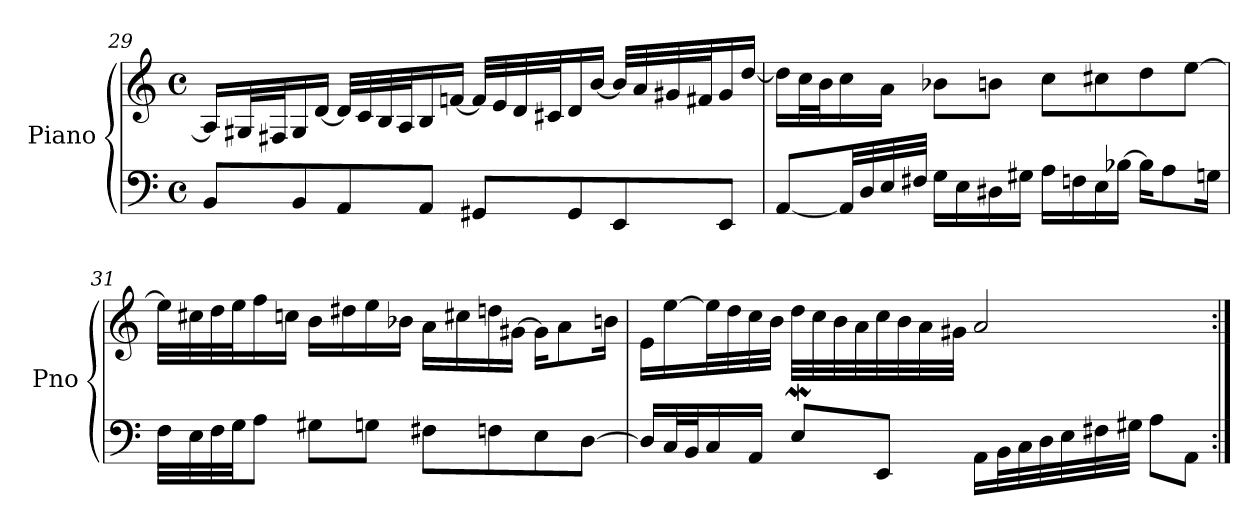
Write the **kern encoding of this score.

**kern	**kern
*part1	*part1
*staff2	*staff1
*I"Piano	*
*I'Pno	*
!!LO:LB:g=z
*clefF4	*clefG2
*k[]	*k[]
*M4/4	*M4/4
*met(c)	*met(c)
=29	=29
8BB/L	16A/LL]
.	32G#X/L
.	32F#X/J
8BB/	16G#/
.	[16d/JJ
8AA/	32d/LLL]
.	32c/
.	32B/
.	32A/J
8AA/J	16B/
.	[16fn/JJ
8GG#X/L	32f/LLL]
.	32e/
.	32d/
.	32c#X/J
8GG#/	16d/
.	[16b/JJ
8EE/	32b/LLL]
.	32a/
.	32g#X/
.	32f#X/J
8EE/J	16g#/
.	[16dd/JJ
=30	=30
[8AA/L	16dd\LL]
.	32cc\L
.	32b\J
32AA/LL]	16cc\
32D/	.
32E/	16a\JJ
32F#X/JJJ	.
16G\LL	8b-X\L
16E\	.
16D#X\	8bn\J
16G#X\JJ	.
16A\LL	8cc\L
16Fn\	.
16E\	8cc#X\
[16B-X\JJ	.
16B-\KL]	8dd\
8A\	.
.	[8ee\J
16Gn\Jk	.
!!LO:LB:g=z
=31	=31
32F\LLL	32ee\LLL]
32E\	32cc#X\
32F\	32dd\
32G\JJ	32ee\J
8A\J	16ff\
.	16ccn\JJ
8G#X\L	16b\LL
.	16dd#X\
8Gn\J	16ee\
.	16b-X\JJ
8F#X\L	16a\LL
.	16cc#X\
8Fn\	16ddn\
.	[16g#X\JJ
8E\	16g#\KL]
.	8a\
[8D\J	.
.	16bn\Jk
=32	=32
16D/LL]	16e\LL
32C/L	[16ee\
32BB/J	.
16C/	32ee\L]
.	32dd\
16AA/JJ	32cc\
.	32b\JJJ
8EW/L	32dd\LLL
.	32cc\
.	32b\
.	32a\
8EE/J	32cc\
.	32b\
.	32a\
.	32g#X\JJJ
16AA\LL	2a/
32BB\L	.
32C\	.
32D\	.
32E\	.
32F#X\	.
32G#X\JJJ	.
8A\L	.
8AA\J	.
=:|!	=:|!
*-	*-
